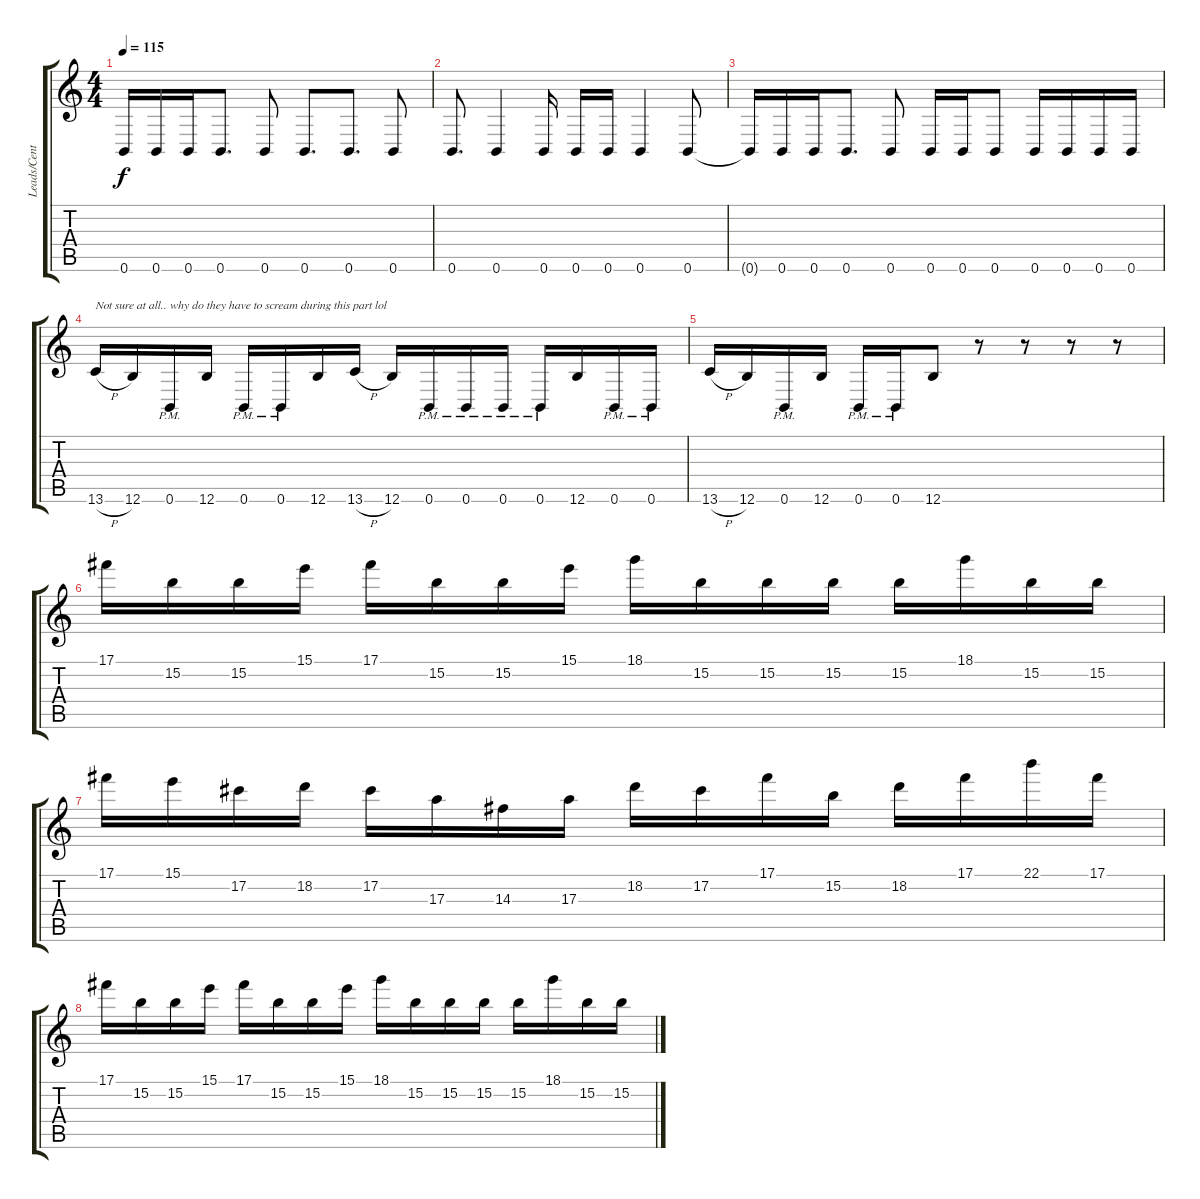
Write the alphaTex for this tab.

\track ("Leads/Center" "Leads/Cent") {instrument distortionguitar}
\staff {score tabs}
\tuning (Db4 Ab3 E3 B2 Gb2 B1) {hide}
\ts (4 4)
\tempo 115
\clef g2
\ks c
0.6{t}.16{dy f} 0.6.16 0.6.16 0.6.8{d} 0.6.8 0.6.8{d} 0.6.8{d} 0.6.8 |
0.6.8{d} 0.6.4 0.6.16 0.6.16 0.6.16 0.6.4 0.6.8 |
0.6{t}.16 0.6.16 0.6.16 0.6.8{d} 0.6.8 0.6.16 0.6.16 0.6.8 0.6.16 0.6.16 0.6.16 0.6.16 |
13.6{h}.16{txt "Not sure at all.. why do they have to scream during this part lol"} 12.6.16 0.6{pm}.16 12.6.16 0.6{pm}.16 0.6{pm}.16 12.6.16 13.6{h}.16 12.6.16 0.6{pm}.16 0.6{pm}.16 0.6{pm}.16 0.6{pm}.16 12.6.16 0.6{pm}.16 0.6{pm}.16 |
13.6{h}.16 12.6.16 0.6{pm}.16 12.6.16 0.6{pm}.16 0.6{pm}.16 12.6.8 r.8 r.8 r.8 r.8 |
17.1.16 15.2.16 15.2.16 15.1.16 17.1.16 15.2.16 15.2.16 15.1.16 18.1.16 15.2.16 15.2.16 15.2.16 15.2.16 18.1.16 15.2.16 15.2.16 |
17.1.16 15.1.16 17.2.16 18.2.16 17.2.16 17.3.16 14.3.16 17.3.16 18.2.16 17.2.16 17.1.16 15.2.16 18.2.16 17.1.16 22.1.16 17.1.16 |
17.1.16 15.2.16 15.2.16 15.1.16 17.1.16 15.2.16 15.2.16 15.1.16 18.1.16 15.2.16 15.2.16 15.2.16 15.2.16 18.1.16 15.2.16 15.2.16
